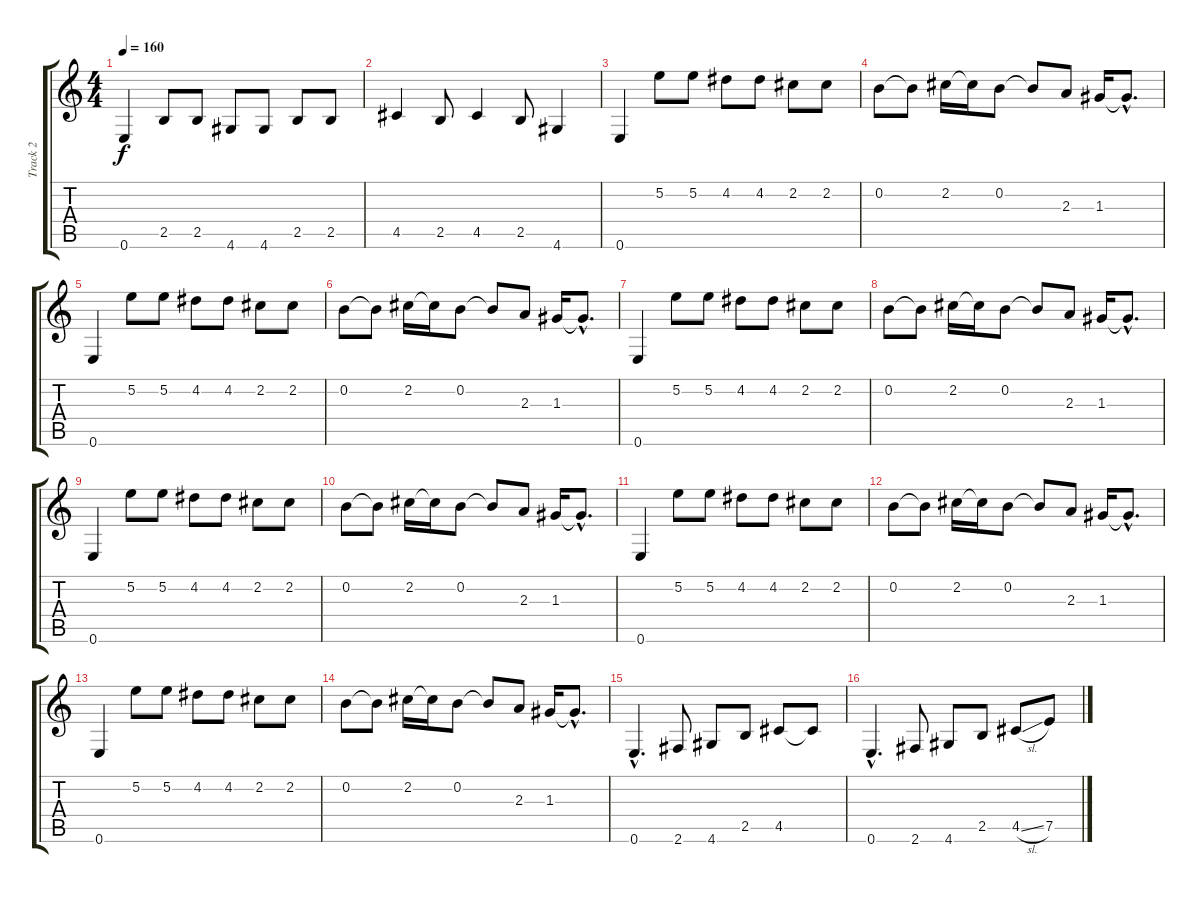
\track ("Track 2" "Track 2") {instrument overdrivenguitar}
\staff {score tabs}
\tuning (E4 B3 G3 D3 A2 E2) {hide}
\ts (4 4)
\tempo 160
\clef g2
\ks c
0.6.4{dy f} 2.5.8 2.5.8 4.6.8 4.6.8 2.5.8 2.5.8 |
4.5.4 2.5.8 4.5.4 2.5.8 4.6.4 |
0.6.4 5.2.8 5.2.8 4.2.8 4.2.8 2.2.8 2.2.8 |
0.2.8 0.2{t}.8 2.2.16 2.2{t}.16 0.2.8 0.2{t}.8 2.3.8 1.3.16 1.3{hac t}.8{d} |
0.6.4 5.2.8 5.2.8 4.2.8 4.2.8 2.2.8 2.2.8 |
0.2.8 0.2{t}.8 2.2.16 2.2{t}.16 0.2.8 0.2{t}.8 2.3.8 1.3.16 1.3{hac t}.8{d} |
0.6.4 5.2.8 5.2.8 4.2.8 4.2.8 2.2.8 2.2.8 |
0.2.8 0.2{t}.8 2.2.16 2.2{t}.16 0.2.8 0.2{t}.8 2.3.8 1.3.16 1.3{hac t}.8{d} |
0.6.4 5.2.8 5.2.8 4.2.8 4.2.8 2.2.8 2.2.8 |
0.2.8 0.2{t}.8 2.2.16 2.2{t}.16 0.2.8 0.2{t}.8 2.3.8 1.3.16 1.3{hac t}.8{d} |
0.6.4 5.2.8 5.2.8 4.2.8 4.2.8 2.2.8 2.2.8 |
0.2.8 0.2{t}.8 2.2.16 2.2{t}.16 0.2.8 0.2{t}.8 2.3.8 1.3.16 1.3{hac t}.8{d} |
0.6.4 5.2.8 5.2.8 4.2.8 4.2.8 2.2.8 2.2.8 |
0.2.8 0.2{t}.8 2.2.16 2.2{t}.16 0.2.8 0.2{t}.8 2.3.8 1.3.16 1.3{hac t}.8{d} |
0.6{hac}.4{d} 2.6.8 4.6.8 2.5.8 4.5.8 4.5{t}.8 |
0.6{hac}.4{d} 2.6.8 4.6.8 2.5.8 4.5{sl}.8 7.5.8
